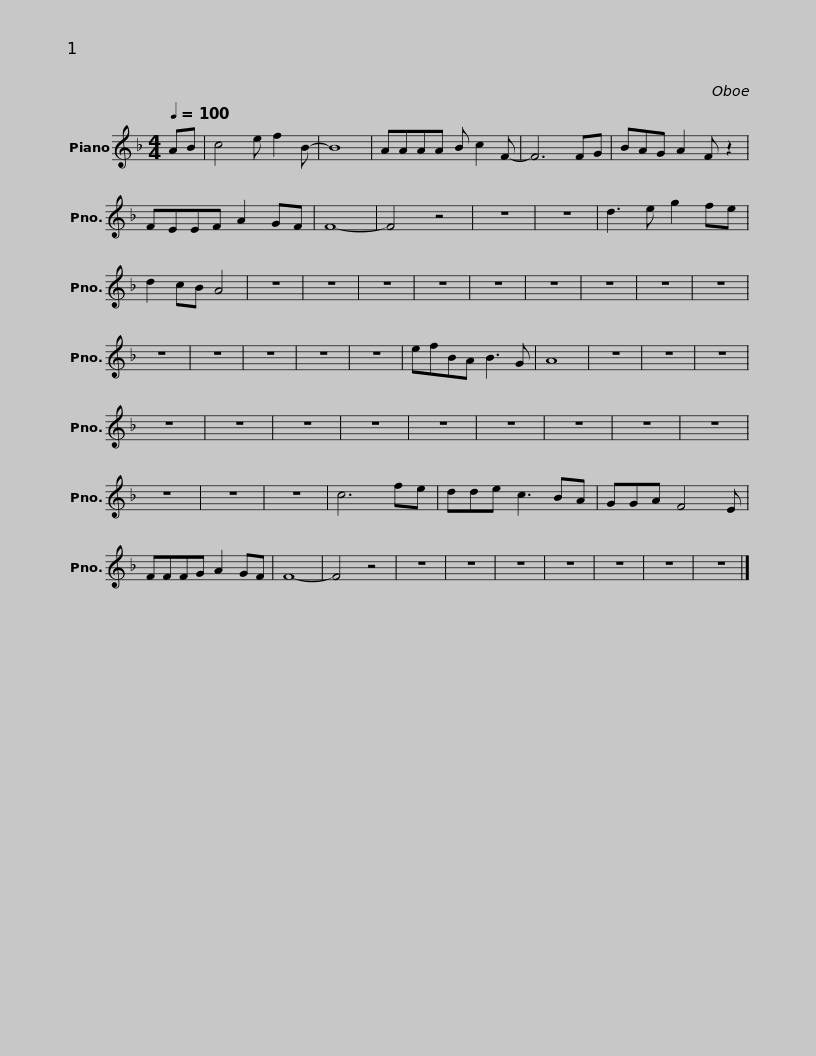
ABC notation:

X:1
L:1/8
Q:1/4=100
M:4/4
I:linebreak $
K:F
V:1 treble
V:1
 AB | c4 e f2 B- | B8 | AAAA B c2 F- | F6 FG | %5
 BAG A2 F z2 | FEEF A2 GF | F8- | F4 z4 | z8 | %10
 z8 |$ d3 e g2 fe | d2 cB A4 | z8 | z8 | %15
 z8 | z8 | z8 | z8 | z8 | %20
 z8 | z8 | z8 | z8 | z8 | %25
 z8 | z8 |$ efBA B3 G | A8 | z8 | %30
 z8 | z8 | z8 | z8 | z8 | %35
 z8 | z8 | z8 | z8 | z8 | %40
 z8 | z8 | z8 |$ z8 | c6 fe | %45
 dde c3 BA | GGA F4 E | FFFG A2 GF | F8- | F4 z4 | %50
 z8 | z8 | z8 | z8 | z8 | %55
 z8 |$ z8 |] %57
